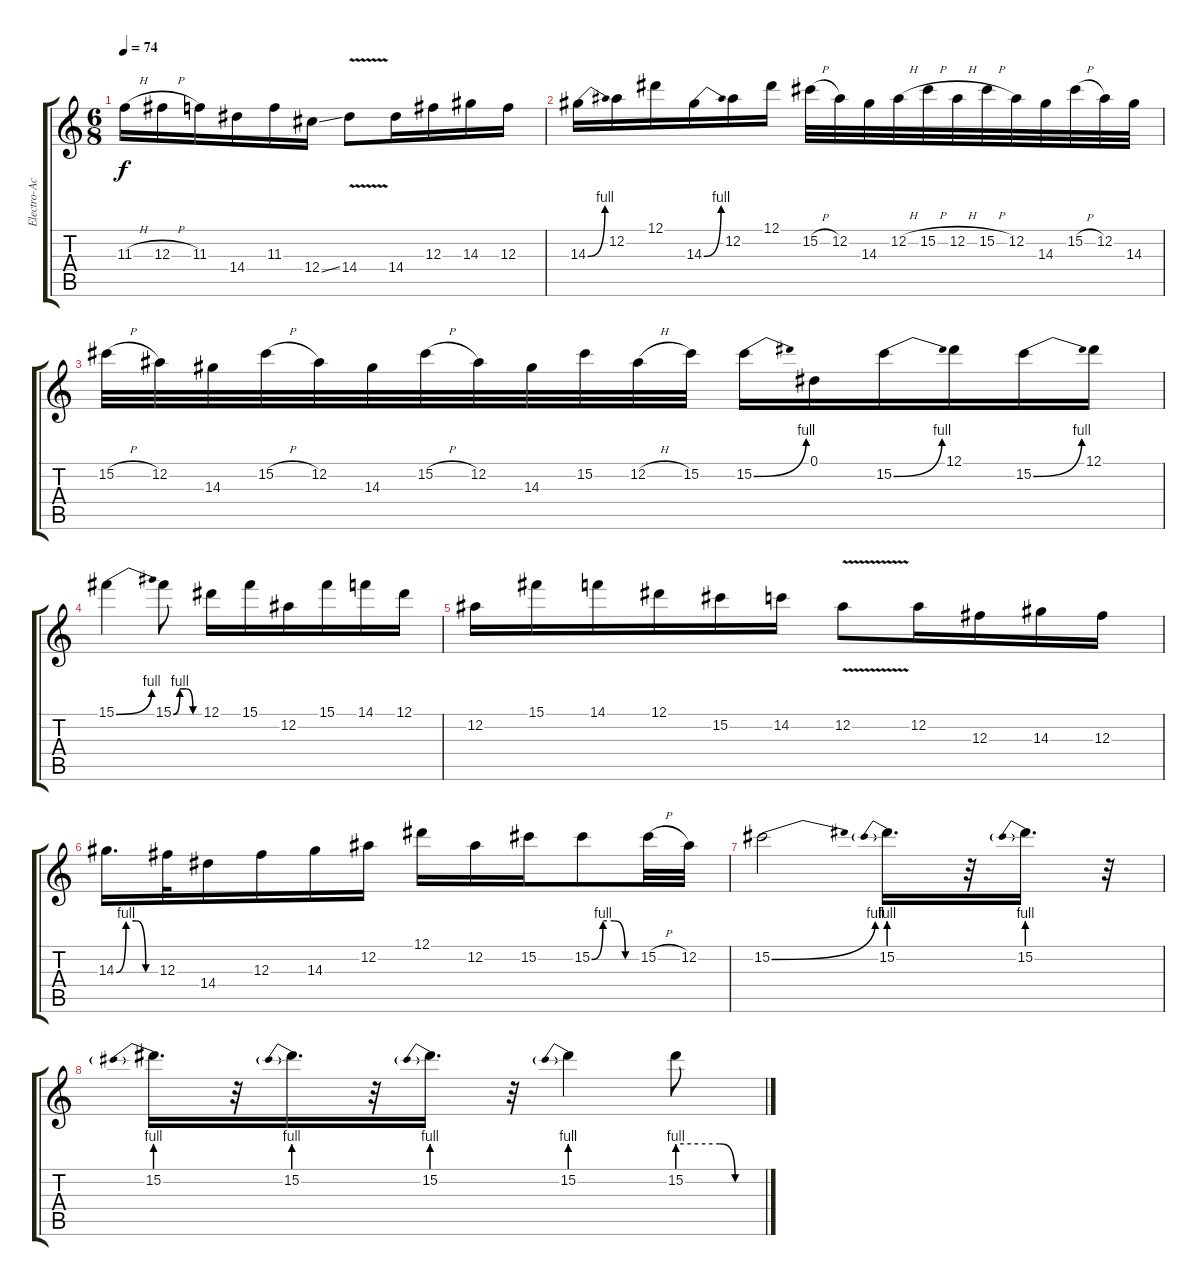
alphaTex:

\track ("Electro-Acoustic Guitar (James Hetfield)" "Electro-Ac") {instrument acousticguitarsteel}
\staff {score tabs}
\tuning (Eb4 Bb3 Gb3 Db3 Ab2 Eb2) {hide}
\ts (6 8)
\tempo 74
\clef g2
\ks c
11.3{h}.16{dy f} 12.3{h}.16 11.3.16 14.4.16 11.3.16 12.4{ss}.16 14.4{v}.8 14.4.16 12.3.16 14.3.16 12.3.16 |
14.3{be (bend 0 0 60 4)}.16 12.2.16 12.1.16 14.3{be (bend 0 0 60 4)}.16 12.2.16 12.1.16 15.2{h}.32 12.2.32 14.3.32 12.2{h}.32 15.2{h}.32 12.2{h}.32 15.2{h}.32 12.2.32 14.3.32 15.2{h}.32 12.2.32 14.3.32 |
15.2{h}.32 12.2.32 14.3.32 15.2{h}.32 12.2.32 14.3.32 15.2{h}.32 12.2.32 14.3.32 15.2.32 12.2{h}.32 15.2.32 15.2{be (bend 0 0 60 4)}.16 0.1.16 15.2{be (bend 0 0 60 4)}.16 12.1.16 15.2{be (bend 0 0 60 4)}.16 12.1.16 |
15.1{be (bend 0 0 60 4)}.4 15.1{be (custom 0 0 15 4 30 4 45 0 60 0)}.8 12.1.16 15.1.16 12.2.16 15.1.16 14.1.16 12.1.16 |
12.2.16 15.1.16 14.1.16 12.1.16 15.2.16 14.2.16 12.2{v}.8 12.2.16 12.3.16 14.3.16 12.3.16 |
14.3{be (custom 0 0 15 4 30 4 45 0 60 0)}.16{d} 12.3.32 14.4.16 12.3.16 14.3.16 12.2.16 12.1.16 12.2.16 15.2.16 15.2{be (custom 0 0 15 4 30 4 45 0 60 0)}.8 15.2{h}.32 12.2.32 |
15.2{be (bend 0 0 60 4)}.2 15.2{be (prebend 0 4 60 4)}.16{d} r.32 15.2{be (prebend 0 4 60 4)}.16{d} r.32 |
15.2{be (prebend 0 4 60 4)}.16{d} r.32 15.2{be (prebend 0 4 60 4)}.16{d} r.32 15.2{be (prebend 0 4 60 4)}.16{d} r.32 15.2{be (prebend 0 4 60 4)}.4 15.2{be (custom 0 4 30 4 41 0 60 0)}.8
